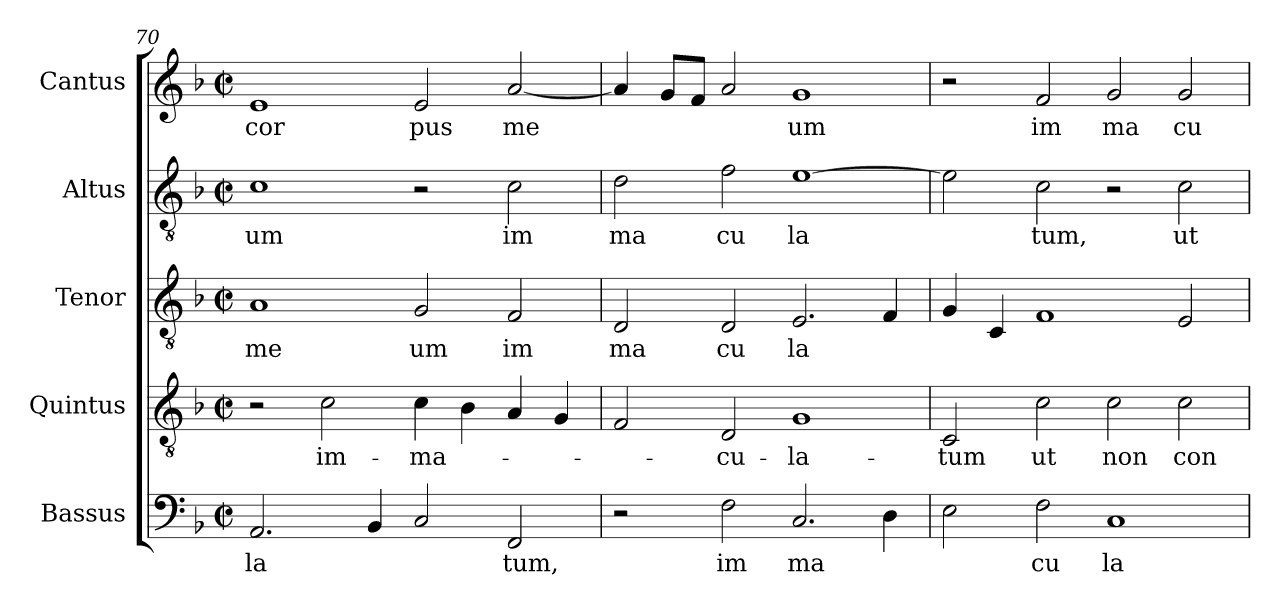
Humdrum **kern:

**kern	**text	**kern	**text	**kern	**text	**kern	**text	**kern	**text
*part5	*part5	*part4	*part4	*part3	*part3	*part2	*part2	*part1	*part1
*staff5	*staff5	*staff4	*staff4	*staff3	*staff3	*staff2	*staff2	*staff1	*staff1
*I"Bassus	*	*I"Quintus	*	*I"Tenor	*	*I"Altus	*	*I"Cantus	*
*clefF4	*	*clefGv2	*	*clefGv2	*	*clefGv2	*	*clefG2	*
*k[b-]	*	*k[b-]	*	*k[b-]	*	*k[b-]	*	*k[b-]	*
*F:	*	*F:	*	*F:	*	*F:	*	*F:	*
*M2/2	*	*M2/2	*	*M2/2	*	*M2/2	*	*M2/2	*
*met(c|)	*	*met(c|)	*	*met(c|)	*	*met(c|)	*	*met(c|)	*
=70	=70	=70	=70	=70	=70	=70	=70	=70	=70
!	!LO:LY:b:cj	!	!	!	!LO:LY:b:cj	!	!LO:LY:b:cj	!	!LO:LY:b:cj
2.AA/	la	2r	.	1A	me	1c	um	1e	cor
!	!	!	!LO:LY:b:cj	!	!	!	!	!	!
.	.	2c\	im-	.	.	.	.	.	.
4BB-/	.	.	.	.	.	.	.	.	.
!	!	!	!LO:LY:b	!	!LO:LY:b:cj	!	!	!	!LO:LY:b:cj
2C/	.	4c\	-ma-	2G/	um	2r	.	2e/	pus
.	.	4B-\	.	.	.	.	.	.	.
!	!LO:LY:b:cj	!	!	!	!LO:LY:b:cj	!	!LO:LY:b:cj	!	!LO:LY:b
2FF/	tum,	4A/	.	2F/	im	2c\	im	[<2a/	me
.	.	4G/	.	.	.	.	.	.	.
=71	=71	=71	=71	=71	=71	=71	=71	=71	=71
!	!	!	!	!	!LO:LY:b:cj	!	!LO:LY:b:cj	!	!
2r	.	2F/	.	2D/	ma	2d\	ma	4a/]	.
.	.	.	.	.	.	.	.	8g/L	.
.	.	.	.	.	.	.	.	8f/J	.
!	!LO:LY:b:cj	!	!LO:LY:b:cj	!	!LO:LY:b:cj	!	!LO:LY:b:cj	!	!
2F\	im	2D/	-cu-	2D/	cu	2f\	cu	2a/	.
!	!LO:LY:b	!	!LO:LY:b:cj	!	!LO:LY:b:cj	!	!LO:LY:b:cj	!	!LO:LY:b:cj
2.C/	ma	1G	-la-	2.E/	la	[>1e	la	1g	um
4D\	.	.	.	4F/	.	.	.	.	.
=72	=72	=72	=72	=72	=72	=72	=72	=72	=72
!	!	!	!LO:LY:b:cj	!	!	!	!	!	!
2E\	.	2C/	-tum	4G/	.	2e\]	.	2r	.
.	.	.	.	4C/	.	.	.	.	.
!	!LO:LY:b:cj	!	!LO:LY:b:cj	!	!	!	!LO:LY:b:cj	!	!LO:LY:b:cj
2F\	cu	2c\	ut	1F	.	2c\	tum,	2f/	im
!	!LO:LY:b:cj	!	!LO:LY:b:cj	!	!	!	!	!	!LO:LY:b:cj
1C	la	2c\	non	.	.	2r	.	2g/	ma
!	!	!	!LO:LY:b:cj	!	!	!	!LO:LY:b:cj	!	!LO:LY:b:cj
.	.	2c\	con-	2E/	.	2c\	ut	2g/	cu
=	=	=	=	=	=	=	=	=	=
*-	*-	*-	*-	*-	*-	*-	*-	*-	*-
